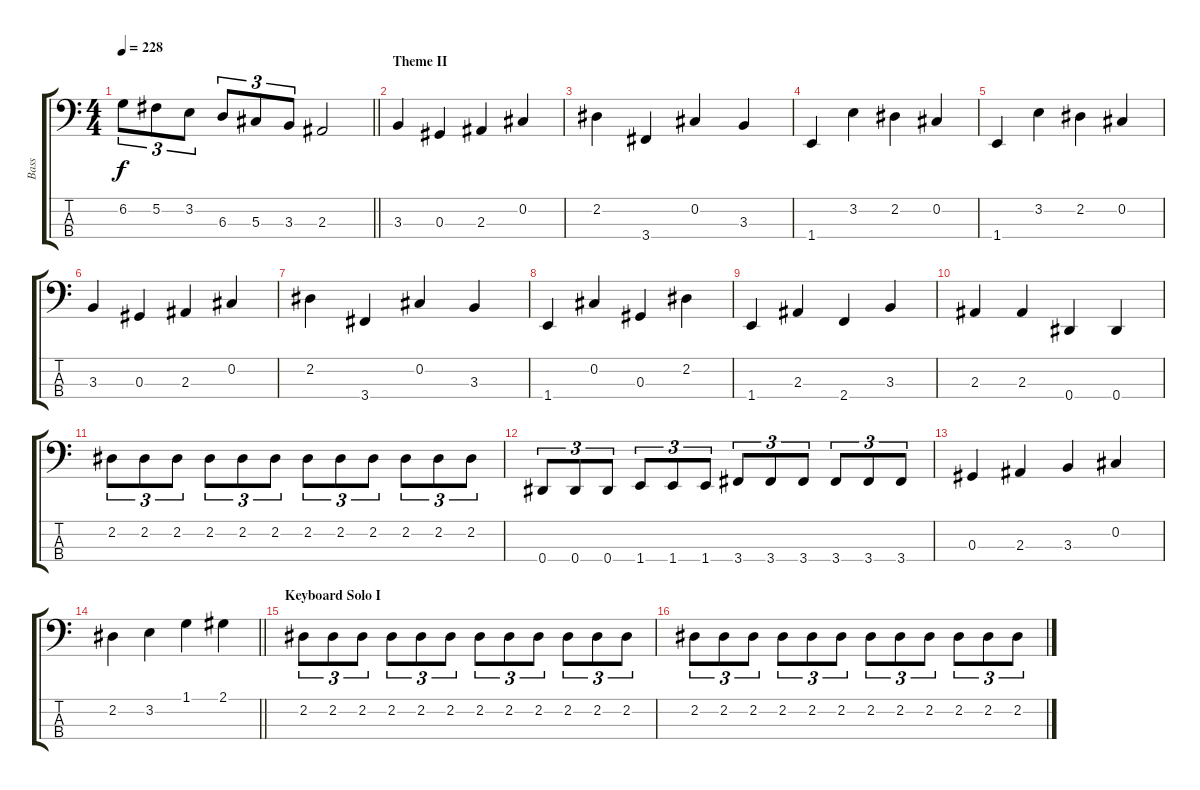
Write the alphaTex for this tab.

\track ("Bass" "Bass") {instrument fretlessbass}
\staff {score tabs}
\tuning (Gb2 Db2 Ab1 Eb1) {hide}
\ts (4 4)
\tempo 228
\clef f4
\barLineRight lightlight
\ks c
6.2.8{tu (3 2) dy f} 5.2.8{tu (3 2)} 3.2.8{tu (3 2)} 6.3.8{tu (3 2)} 5.3.8{tu (3 2)} 3.3.8{tu (3 2)} 2.3.2 |
\section ("" "Theme II")
3.3.4 0.3.4 2.3.4 0.2.4 |
2.2.4 3.4.4 0.2.4 3.3.4 |
1.4.4 3.2.4 2.2.4 0.2.4 |
1.4.4 3.2.4 2.2.4 0.2.4 |
3.3.4 0.3.4 2.3.4 0.2.4 |
2.2.4 3.4.4 0.2.4 3.3.4 |
1.4.4 0.2.4 0.3.4 2.2.4 |
1.4.4 2.3.4 2.4.4 3.3.4 |
2.3.4 2.3.4 0.4.4 0.4.4 |
2.2.8{tu (3 2)} 2.2.8{tu (3 2)} 2.2.8{tu (3 2)} 2.2.8{tu (3 2)} 2.2.8{tu (3 2)} 2.2.8{tu (3 2)} 2.2.8{tu (3 2)} 2.2.8{tu (3 2)} 2.2.8{tu (3 2)} 2.2.8{tu (3 2)} 2.2.8{tu (3 2)} 2.2.8{tu (3 2)} |
0.4.8{tu (3 2)} 0.4.8{tu (3 2)} 0.4.8{tu (3 2)} 1.4.8{tu (3 2)} 1.4.8{tu (3 2)} 1.4.8{tu (3 2)} 3.4.8{tu (3 2)} 3.4.8{tu (3 2)} 3.4.8{tu (3 2)} 3.4.8{tu (3 2)} 3.4.8{tu (3 2)} 3.4.8{tu (3 2)} |
0.3.4 2.3.4 3.3.4 0.2.4 |
\barLineRight lightlight
2.2.4 3.2.4 1.1.4 2.1.4 |
\section ("" "Keyboard Solo I")
2.2.8{tu (3 2)} 2.2.8{tu (3 2)} 2.2.8{tu (3 2)} 2.2.8{tu (3 2)} 2.2.8{tu (3 2)} 2.2.8{tu (3 2)} 2.2.8{tu (3 2)} 2.2.8{tu (3 2)} 2.2.8{tu (3 2)} 2.2.8{tu (3 2)} 2.2.8{tu (3 2)} 2.2.8{tu (3 2)} |
2.2.8{tu (3 2)} 2.2.8{tu (3 2)} 2.2.8{tu (3 2)} 2.2.8{tu (3 2)} 2.2.8{tu (3 2)} 2.2.8{tu (3 2)} 2.2.8{tu (3 2)} 2.2.8{tu (3 2)} 2.2.8{tu (3 2)} 2.2.8{tu (3 2)} 2.2.8{tu (3 2)} 2.2.8{tu (3 2)}
